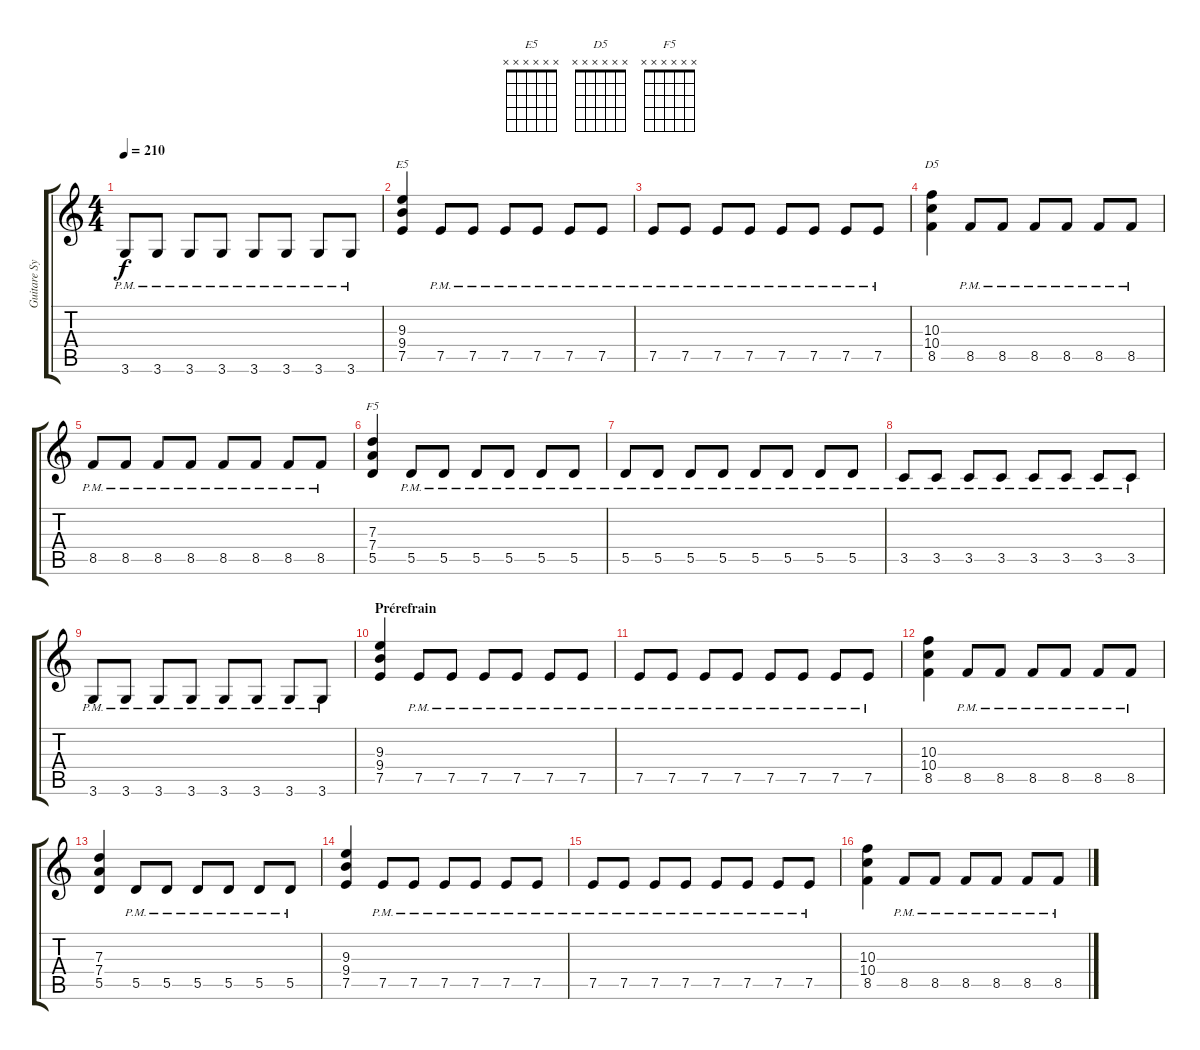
\track ("Guitare Sylvain" "Guitare Sy") {instrument distortionguitar}
\staff {score tabs}
\tuning (E4 B3 G3 D3 A2 E2) {hide}
\chord ("E5" x x x x x x)
\chord ("D5" x x x x x x)
\chord ("F5" x x x x x x)
\ts (4 4)
\tempo 210
\clef g2
\ks c
3.6{pm}.8{dy f} 3.6{pm}.8 3.6{pm}.8 3.6{pm}.8 3.6{pm}.8 3.6{pm}.8 3.6{pm}.8 3.6{pm}.8 |
(9.3 9.4 7.5).4{ch "E5"} 7.5{pm}.8 7.5{pm}.8 7.5{pm}.8 7.5{pm}.8 7.5{pm}.8 7.5{pm}.8 |
7.5{pm}.8 7.5{pm}.8 7.5{pm}.8 7.5{pm}.8 7.5{pm}.8 7.5{pm}.8 7.5{pm}.8 7.5{pm}.8 |
(10.3 10.4 8.5).4{ch "D5"} 8.5{pm}.8 8.5{pm}.8 8.5{pm}.8 8.5{pm}.8 8.5{pm}.8 8.5{pm}.8 |
8.5{pm}.8 8.5{pm}.8 8.5{pm}.8 8.5{pm}.8 8.5{pm}.8 8.5{pm}.8 8.5{pm}.8 8.5{pm}.8 |
(7.3 7.4 5.5).4{ch "F5"} 5.5{pm}.8 5.5{pm}.8 5.5{pm}.8 5.5{pm}.8 5.5{pm}.8 5.5{pm}.8 |
5.5{pm}.8 5.5{pm}.8 5.5{pm}.8 5.5{pm}.8 5.5{pm}.8 5.5{pm}.8 5.5{pm}.8 5.5{pm}.8 |
3.5{pm}.8 3.5{pm}.8 3.5{pm}.8 3.5{pm}.8 3.5{pm}.8 3.5{pm}.8 3.5{pm}.8 3.5{pm}.8 |
3.6{pm}.8 3.6{pm}.8 3.6{pm}.8 3.6{pm}.8 3.6{pm}.8 3.6{pm}.8 3.6{pm}.8 3.6{pm}.8 |
\section ("" "Prérefrain")
(9.3 9.4 7.5).4 7.5{pm}.8 7.5{pm}.8 7.5{pm}.8 7.5{pm}.8 7.5{pm}.8 7.5{pm}.8 |
7.5{pm}.8 7.5{pm}.8 7.5{pm}.8 7.5{pm}.8 7.5{pm}.8 7.5{pm}.8 7.5{pm}.8 7.5{pm}.8 |
(10.3 10.4 8.5).4 8.5{pm}.8 8.5{pm}.8 8.5{pm}.8 8.5{pm}.8 8.5{pm}.8 8.5{pm}.8 |
(7.3 7.4 5.5).4 5.5{pm}.8 5.5{pm}.8 5.5{pm}.8 5.5{pm}.8 5.5{pm}.8 5.5{pm}.8 |
(9.3 9.4 7.5).4 7.5{pm}.8 7.5{pm}.8 7.5{pm}.8 7.5{pm}.8 7.5{pm}.8 7.5{pm}.8 |
7.5{pm}.8 7.5{pm}.8 7.5{pm}.8 7.5{pm}.8 7.5{pm}.8 7.5{pm}.8 7.5{pm}.8 7.5{pm}.8 |
(10.3 10.4 8.5).4 8.5{pm}.8 8.5{pm}.8 8.5{pm}.8 8.5{pm}.8 8.5{pm}.8 8.5{pm}.8
